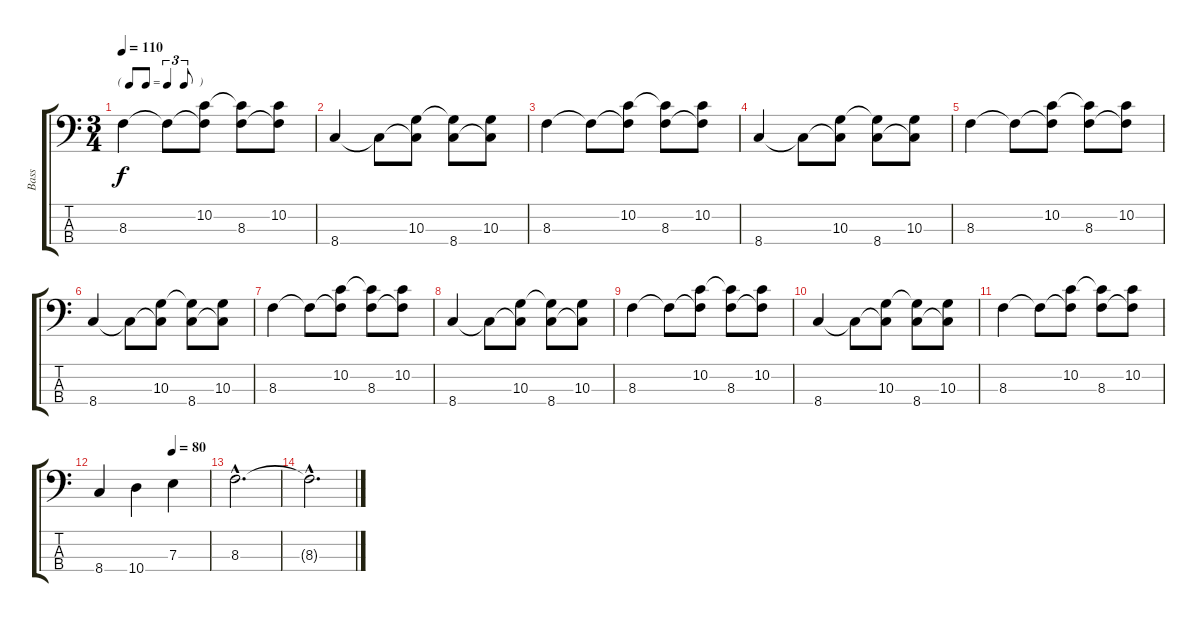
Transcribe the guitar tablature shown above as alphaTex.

\track ("Bass" "Bass") {instrument electricbassfinger}
\staff {score tabs}
\tuning (G2 D2 A1 E1) {hide}
\ts (3 4)
\tf triplet8th
\tempo 110
\clef f4
\ks c
8.3.4{dy f} 8.3{t}.8 (10.2 8.3{t}).8 (10.2{t} 8.3).8 (10.2 8.3{t}).8 |
8.4.4 8.4{t}.8 (10.3 8.4{t}).8 (10.3{t} 8.4).8 (10.3 8.4{t}).8 |
8.3.4 8.3{t}.8 (10.2 8.3{t}).8 (10.2{t} 8.3).8 (10.2 8.3{t}).8 |
8.4.4 8.4{t}.8 (10.3 8.4{t}).8 (10.3{t} 8.4).8 (10.3 8.4{t}).8 |
8.3.4 8.3{t}.8 (10.2 8.3{t}).8 (10.2{t} 8.3).8 (10.2 8.3{t}).8 |
8.4.4 8.4{t}.8 (10.3 8.4{t}).8 (10.3{t} 8.4).8 (10.3 8.4{t}).8 |
8.3.4 8.3{t}.8 (10.2 8.3{t}).8 (10.2{t} 8.3).8 (10.2 8.3{t}).8 |
8.4.4 8.4{t}.8 (10.3 8.4{t}).8 (10.3{t} 8.4).8 (10.3 8.4{t}).8 |
8.3.4 8.3{t}.8 (10.2 8.3{t}).8 (10.2{t} 8.3).8 (10.2 8.3{t}).8 |
8.4.4 8.4{t}.8 (10.3 8.4{t}).8 (10.3{t} 8.4).8 (10.3 8.4{t}).8 |
8.3.4 8.3{t}.8 (10.2 8.3{t}).8 (10.2{t} 8.3).8 (10.2 8.3{t}).8 |
\tempo (80 0.6666666666666666)
8.4.4 10.4.4 7.3.4 |
8.3{hac}.2{d} |
8.3{hac t}.2{d}
